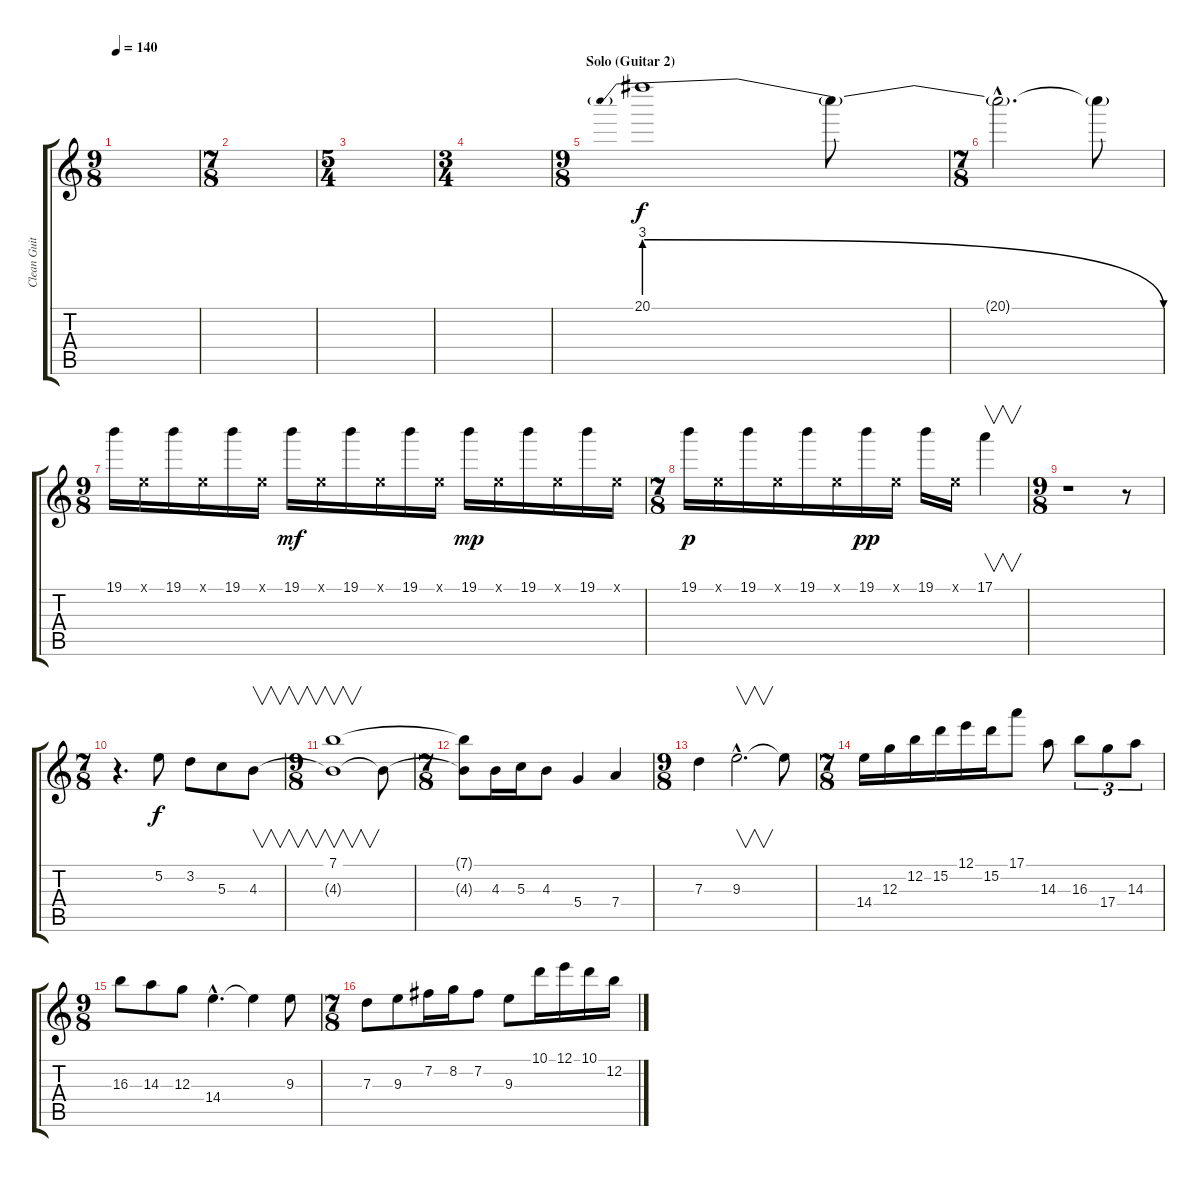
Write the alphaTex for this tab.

\track ("Clean Guitar 2" "Clean Guit") {instrument electricguitarjazz}
\staff {score tabs}
\tuning (E4 B3 G3 D3 A2 E2) {hide}
\ts (9 8)
\tempo 140
\clef g2
\ks c
|
\ts (7 8)
|
\ts (5 4)
|
\ts (3 4)
|
\ts (9 8)
\section ("" "Solo (Guitar 2)")
20.1{be (prebendrelease 0 12 60 0)}.1 20.1{t}.8 |
\ts (7 8)
20.1{hac t}.2{d} 20.1{t}.8 |
\ts (9 8)
19.1.16 0.1{x}.16 19.1.16 0.1{x}.16 19.1.16 0.1{x}.16 19.1.16{dy mf} 0.1{x}.16 19.1.16 0.1{x}.16 19.1.16 0.1{x}.16 19.1.16{dy mp} 0.1{x}.16 19.1.16 0.1{x}.16 19.1.16 0.1{x}.16 |
\ts (7 8)
19.1.16{dy p} 0.1{x}.16 19.1.16 0.1{x}.16 19.1.16 0.1{x}.16 19.1.16{dy pp} 0.1{x}.16 19.1.16 0.1{x}.16 17.1.4{v} |
\ts (9 8)
r.1 r.8 |
\ts (7 8)
r.4{d} 5.2.8{dy f} 3.2.8 5.3.8 4.3.8{v} |
\ts (9 8)
(7.1 4.3{t}).1{v} 4.3{t}.8 |
\ts (7 8)
(7.1{t} 4.3{t}).8 4.3.16 5.3.16 4.3.8 5.4.4 7.4.4 |
\ts (9 8)
7.3.4 9.3{hac}.2{v d} 9.3{t}.8 |
\ts (7 8)
14.4.16 12.3.16 12.2.16 15.2.16 12.1.16 15.2.16 17.1.8 14.3.8 16.3.8{tu (3 2)} 17.4.8{tu (3 2)} 14.3.8{tu (3 2)} |
\ts (9 8)
16.3.8 14.3.8 12.3.8 14.4{hac}.4{d} 14.4{t}.4 9.3.8 |
\ts (7 8)
7.3.8 9.3.8 7.2.16 8.2.16 7.2.8 9.3.8 10.1.16 12.1.16 10.1.16 12.2.16
